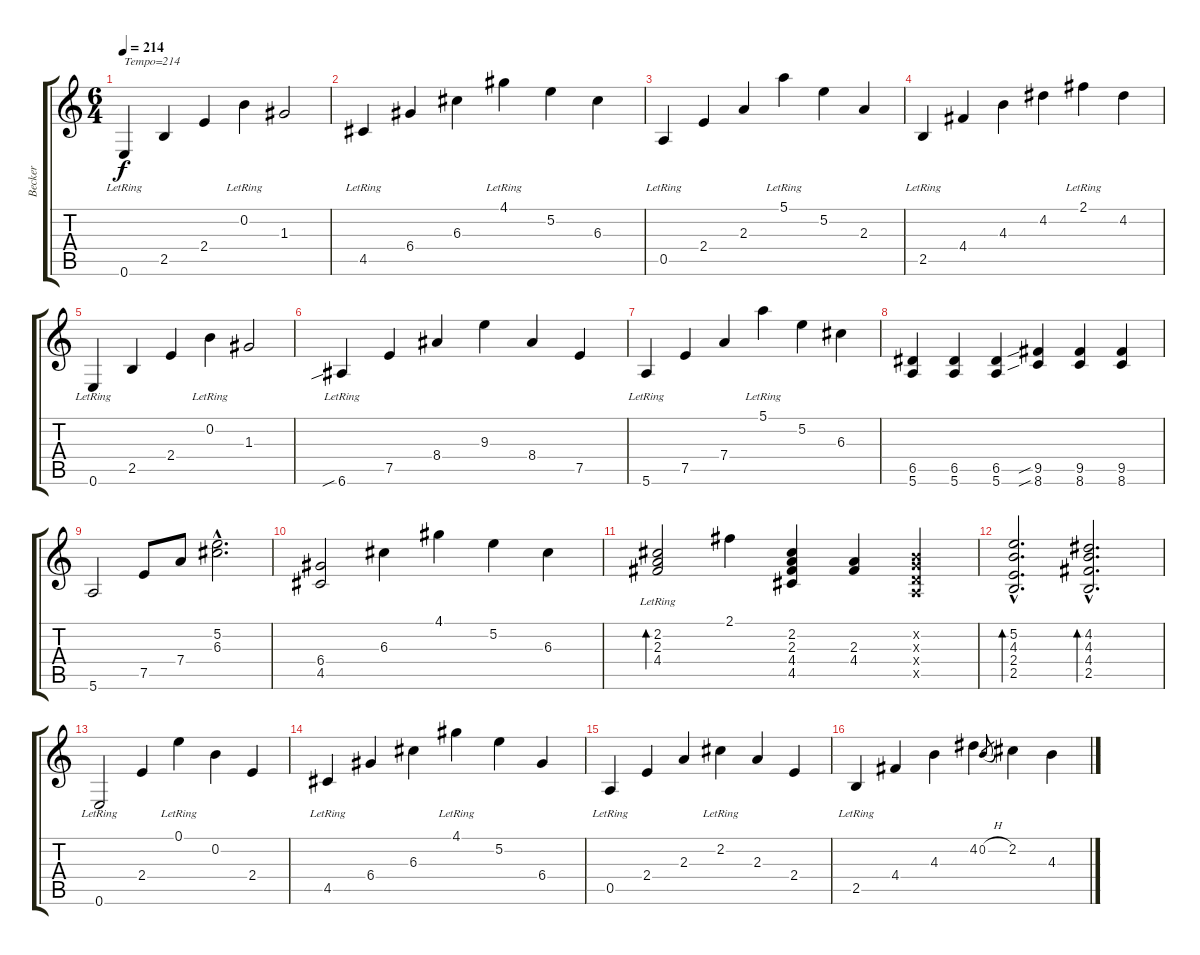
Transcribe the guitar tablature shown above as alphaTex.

\track ("Becker" "Becker") {instrument electricguitarjazz}
\staff {score tabs}
\tuning (E4 B3 G3 D3 A2 E2) {hide}
\ts (6 4)
\tempo 214
\clef g2
\ks c
0.6{lr}.4{txt "Tempo=214" dy f} 2.5.4 2.4.4 0.2{lr}.4 1.3.2 |
4.5{lr}.4 6.4.4 6.3.4 4.1{lr}.4 5.2.4 6.3.4 |
0.5{lr}.4 2.4.4 2.3.4 5.1{lr}.4 5.2.4 2.3.4 |
2.5{lr}.4 4.4.4 4.3.4 4.2.4 2.1{lr}.4 4.2.4 |
0.6{lr}.4 2.5.4 2.4.4 0.2{lr}.4 1.3.2 |
6.6{sib lr}.4 7.5.4 8.4.4 9.3.4 8.4.4 7.5.4 |
5.6{lr}.4 7.5.4 7.4.4 5.1{lr}.4 5.2.4 6.3.4 |
(6.5 5.6).4 (6.5 5.6).4 (6.5 5.6).4 (9.5{sib} 8.6{sib}).4 (9.5 8.6).4 (9.5 8.6).4 |
5.6.2 7.5.8 7.4.8 (5.2{hac} 6.3{hac}).2{d} |
(6.4 4.5).2 6.3.4 4.1.4 5.2.4 6.3.4 |
(2.2{lr} 2.3{lr} 4.4{lr}).2{bd 240} 2.1.4 (2.2 2.3 4.4 4.5).4 (2.3 4.4).4 (0.2{x} 0.3{x} 0.4{x} 0.5{x}).4 |
(5.2{hac} 4.3{hac} 2.4{hac} 2.5{hac}).2{d bd 240} (4.2{hac} 4.3{hac} 4.4{hac} 2.5{hac}).2{d bd 240} |
0.6{lr}.2 2.4.4 0.1{lr}.4 0.2.4 2.4.4 |
4.5{lr}.4 6.4.4 6.3.4 4.1{lr}.4 5.2.4 6.4.4 |
0.5{lr}.4 2.4.4 2.3.4 2.2{lr}.4 2.3.4 2.4.4 |
2.5{lr}.4 4.4.4 4.3.4 4.2.4 0.2{h}.8{gr} 2.2.4 4.3.4
